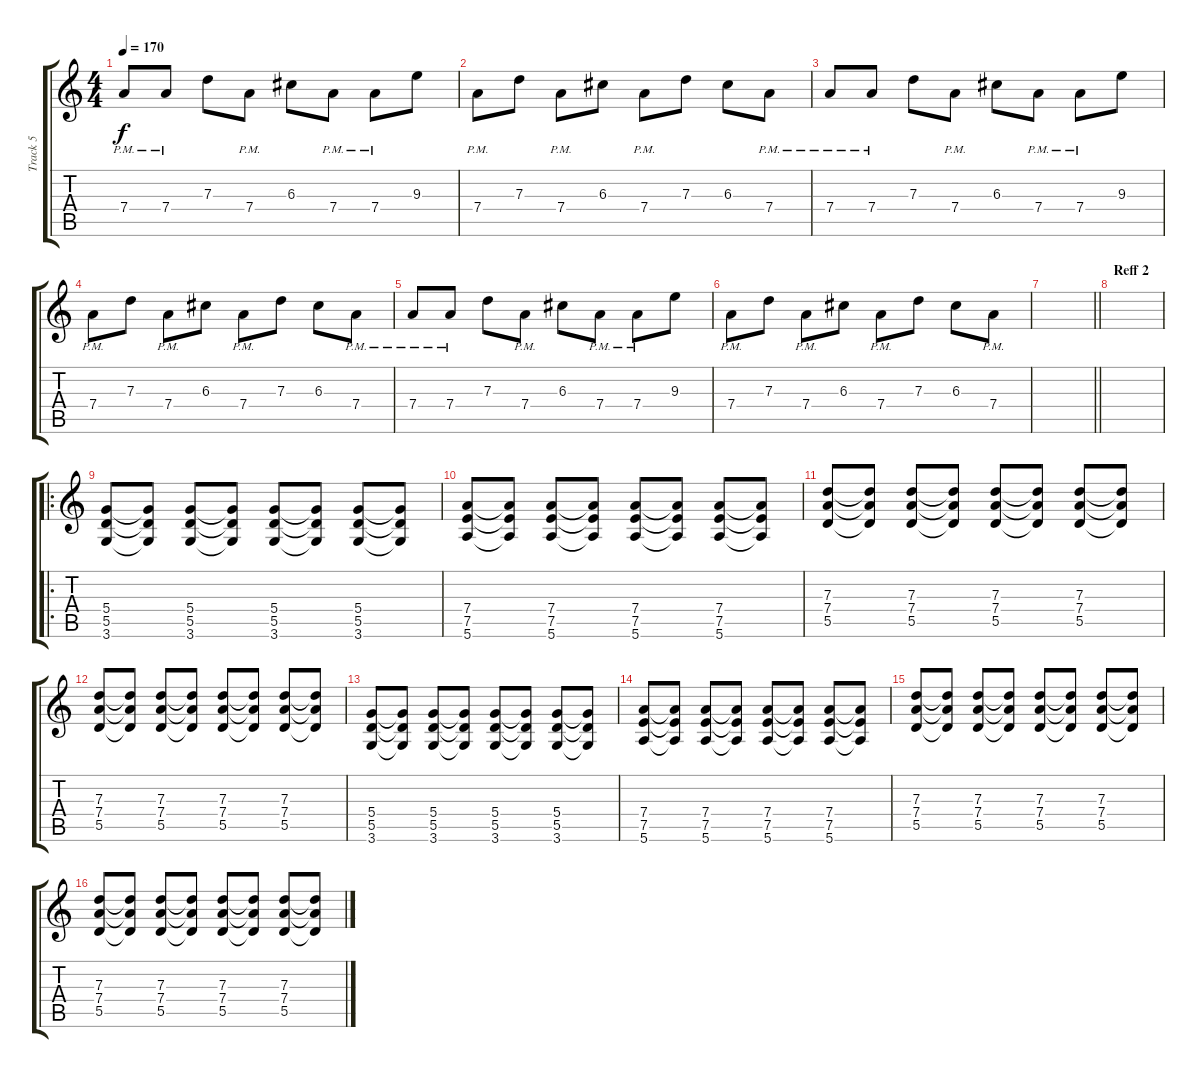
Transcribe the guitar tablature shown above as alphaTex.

\track ("Track 5" "Track 5") {instrument distortionguitar}
\staff {score tabs}
\tuning (E4 B3 G3 D3 A2 E2) {hide}
\ts (4 4)
\tempo 170
\clef g2
\ks c
7.4{pm}.8{dy f} 7.4{pm}.8 7.3.8 7.4{pm}.8 6.3.8 7.4{pm}.8 7.4{pm}.8 9.3.8 |
7.4{pm}.8 7.3.8 7.4{pm}.8 6.3.8 7.4{pm}.8 7.3.8 6.3.8 7.4{pm}.8 |
7.4{pm}.8 7.4{pm}.8 7.3.8 7.4{pm}.8 6.3.8 7.4{pm}.8 7.4{pm}.8 9.3.8 |
7.4{pm}.8 7.3.8 7.4{pm}.8 6.3.8 7.4{pm}.8 7.3.8 6.3.8 7.4{pm}.8 |
7.4{pm}.8 7.4{pm}.8 7.3.8 7.4{pm}.8 6.3.8 7.4{pm}.8 7.4{pm}.8 9.3.8 |
7.4{pm}.8 7.3.8 7.4{pm}.8 6.3.8 7.4{pm}.8 7.3.8 6.3.8 7.4{pm}.8 |
\barLineRight lightlight
|
\section ("" "Reff 2")
|
\ro
(5.4 5.5 3.6).8 (5.4{t} 5.5{t} 3.6{t}).8 (5.4 5.5 3.6).8 (5.4{t} 5.5{t} 3.6{t}).8 (5.4 5.5 3.6).8 (5.4{t} 5.5{t} 3.6{t}).8 (5.4 5.5 3.6).8 (5.4{t} 5.5{t} 3.6{t}).8 |
(7.4 7.5 5.6).8 (7.4{t} 7.5{t} 5.6{t}).8 (7.4 7.5 5.6).8 (7.4{t} 7.5{t} 5.6{t}).8 (7.4 7.5 5.6).8 (7.4{t} 7.5{t} 5.6{t}).8 (7.4 7.5 5.6).8 (7.4{t} 7.5{t} 5.6{t}).8 |
(7.3 7.4 5.5).8 (7.3{t} 7.4{t} 5.5{t}).8 (7.3 7.4 5.5).8 (7.3{t} 7.4{t} 5.5{t}).8 (7.3 7.4 5.5).8 (7.3{t} 7.4{t} 5.5{t}).8 (7.3 7.4 5.5).8 (7.3{t} 7.4{t} 5.5{t}).8 |
(7.3 7.4 5.5).8 (7.3{t} 7.4{t} 5.5{t}).8 (7.3 7.4 5.5).8 (7.3{t} 7.4{t} 5.5{t}).8 (7.3 7.4 5.5).8 (7.3{t} 7.4{t} 5.5{t}).8 (7.3 7.4 5.5).8 (7.3{t} 7.4{t} 5.5{t}).8 |
(5.4 5.5 3.6).8 (5.4{t} 5.5{t} 3.6{t}).8 (5.4 5.5 3.6).8 (5.4{t} 5.5{t} 3.6{t}).8 (5.4 5.5 3.6).8 (5.4{t} 5.5{t} 3.6{t}).8 (5.4 5.5 3.6).8 (5.4{t} 5.5{t} 3.6{t}).8 |
(7.4 7.5 5.6).8 (7.4{t} 7.5{t} 5.6{t}).8 (7.4 7.5 5.6).8 (7.4{t} 7.5{t} 5.6{t}).8 (7.4 7.5 5.6).8 (7.4{t} 7.5{t} 5.6{t}).8 (7.4 7.5 5.6).8 (7.4{t} 7.5{t} 5.6{t}).8 |
(7.3 7.4 5.5).8 (7.3{t} 7.4{t} 5.5{t}).8 (7.3 7.4 5.5).8 (7.3{t} 7.4{t} 5.5{t}).8 (7.3 7.4 5.5).8 (7.3{t} 7.4{t} 5.5{t}).8 (7.3 7.4 5.5).8 (7.3{t} 7.4{t} 5.5{t}).8 |
(7.3 7.4 5.5).8 (7.3{t} 7.4{t} 5.5{t}).8 (7.3 7.4 5.5).8 (7.3{t} 7.4{t} 5.5{t}).8 (7.3 7.4 5.5).8 (7.3{t} 7.4{t} 5.5{t}).8 (7.3 7.4 5.5).8 (7.3{t} 7.4{t} 5.5{t}).8
